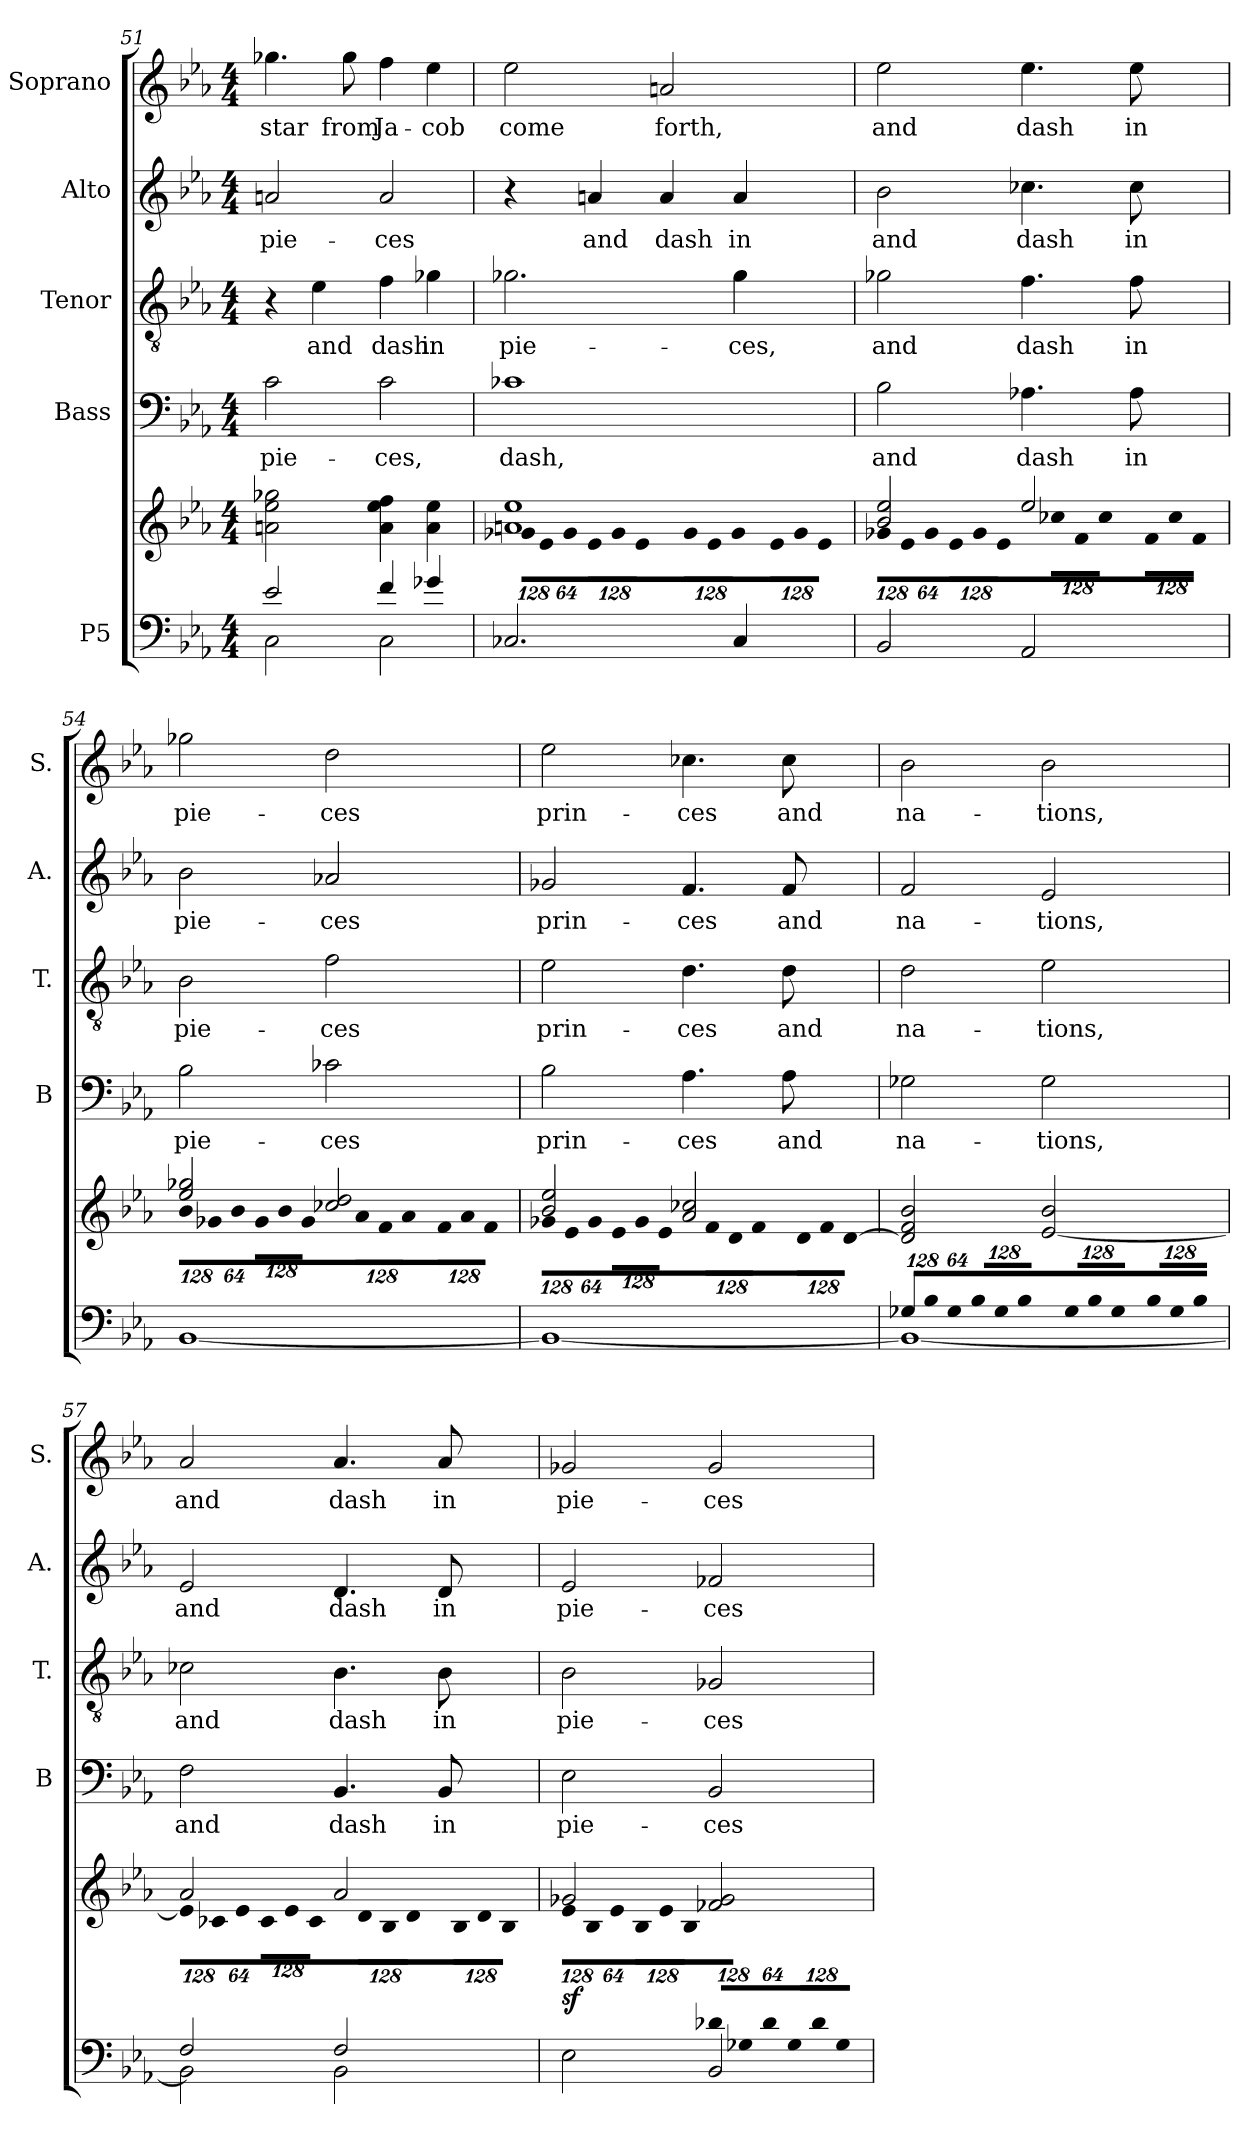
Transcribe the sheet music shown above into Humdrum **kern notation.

**kern	**kern	**dynam	**kern	**text	**kern	**text	**kern	**text	**kern	**text
*part5	*part5	*part5	*part4	*part4	*part3	*part3	*part2	*part2	*part1	*part1
*staff6	*staff5	*staff5/6	*staff4	*staff4	*staff3	*staff3	*staff2	*staff2	*staff1	*staff1
*I"P5	*	*	*I"Bass	*	*I"Tenor	*	*I"Alto	*	*I"Soprano	*
*	*	*	*I'B	*	*I'T.	*	*I'A.	*	*I'S.	*
*clefF4	*clefG2	*	*clefF4	*	*clefGv2	*	*clefG2	*	*clefG2	*
*	*	*	*	*	*ITrd7c12	*	*	*	*	*
*k[b-e-a-]	*k[b-e-a-]	*	*k[b-e-a-]	*	*k[b-e-a-]	*	*k[b-e-a-]	*	*k[b-e-a-]	*
*E-:	*E-:	*	*E-:	*	*E-:	*	*E-:	*	*E-:	*
*M4/4	*M4/4	*	*M4/4	*	*M4/4	*	*M4/4	*	*M4/4	*
=51	=51	=51	=51	=51	=51	=51	=51	=51	=51	=51
*^	*	*	*	*	*	*	*	*	*	*
!	!	!	!	!	!LO:LY:b:color=#000000	!	!	!	!	!	!
!	!	!	!	!	!	!	!	!	!LO:LY:b:color=#000000	!	!
!	!	!	!	!	!	!	!	!	!	!	!LO:LY:b:color=#000000
2e-i/	2Ci\	2ani\ 2ee-i 2gg-Xi	.	2ci\	pie-	4r	.	2ani/	pie-	4.gg-Xi\	star
!	!	!	!	!	!	!	!LO:LY:b:color=#000000	!	!	!	!
.	.	.	.	.	.	4E-i\	and	.	.	.	.
!	!	!	!	!	!	!	!	!	!	!	!LO:LY:b:color=#000000
.	.	.	.	.	.	.	.	.	.	8gg-i\	from
!	!	!	!	!	!LO:LY:b:color=#000000	!	!	!	!	!	!
!	!	!	!	!	!	!	!LO:LY:b:color=#000000	!	!	!	!
!	!	!	!	!	!	!	!	!	!LO:LY:b:color=#000000	!	!
!	!	!	!	!	!	!	!	!	!	!	!LO:LY:b:color=#000000
4fi/	2Ci\	4ai\ 4ee-i 4ffi	.	2ci\	-ces,	4Fi\	dash	2ai/	-ces	4ffi\	Ja-
!	!	!	!	!	!	!	!LO:LY:b:color=#000000	!	!	!	!
!	!	!	!	!	!	!	!	!	!	!	!LO:LY:b:color=#000000
4g-Xi/	.	4ai\ 4ee-i	.	.	.	4G-Xi\	in	.	.	4ee-i\	-cob
*v	*v	*	*	*	*	*	*	*	*	*	*
=52	=52	=52	=52	=52	=52	=52	=52	=52	=52	=52
*	*^	*	*	*	*	*	*	*	*	*
*	*	*Xbrackettup	*	*	*	*	*	*	*	*	*
!	!	!LO:N:vis=8	!	!	!	!	!	!	!	!	!
!	!	!	!	!	!LO:LY:b:color=#000000	!	!	!	!	!	!
!	!	!	!	!	!	!	!LO:LY:b:color=#000000	!	!	!	!
!	!	!	!	!	!	!	!	!	!	!	!LO:LY:b:color=#000000
2.C-Xi/	1ani 1ee-i	1024%85g-Xi\L	.	1c-Xi	dash,	2.G-Xi\	pie-	4r	.	2ee-i\	come
!	!	!LO:N:vis=8	!	!	!	!	!	!	!	!	!
.	.	1024%85e-i\	.	.	.	.	.	.	.	.	.
!	!	!LO:N:vis=8	!	!	!	!	!	!	!	!	!
.	.	512%43g-i\J	.	.	.	.	.	.	.	.	.
!	!	!LO:N:vis=8	!	!	!	!	!	!	!	!	!
!	!	!	!	!	!	!	!	!	!LO:LY:b:color=#000000	!	!
.	.	1024%85e-i\L	.	.	.	.	.	4ani/	and	.	.
!	!	!LO:N:vis=8	!	!	!	!	!	!	!	!	!
.	.	1024%85g-i\	.	.	.	.	.	.	.	.	.
!	!	!LO:N:vis=8	!	!	!	!	!	!	!	!	!
.	.	512%43e-i\J	.	.	.	.	.	.	.	.	.
!	!	!LO:N:vis=8	!	!	!	!	!	!	!	!	!
!	!	!	!	!	!	!	!	!	!LO:LY:b:color=#000000	!	!
!	!	!	!	!	!	!	!	!	!	!	!LO:LY:b:color=#000000
.	.	1024%85g-i\L	.	.	.	.	.	4ai/	dash	2ani/	forth,
!	!	!LO:N:vis=8	!	!	!	!	!	!	!	!	!
.	.	1024%85e-i\	.	.	.	.	.	.	.	.	.
!	!	!LO:N:vis=8	!	!	!	!	!	!	!	!	!
.	.	512%43g-i\J	.	.	.	.	.	.	.	.	.
!	!	!LO:N:vis=8	!	!	!	!	!	!	!	!	!
!	!	!	!	!	!	!	!LO:LY:b:color=#000000	!	!	!	!
!	!	!	!	!	!	!	!	!	!LO:LY:b:color=#000000	!	!
4C-i/	.	1024%85e-i\L	.	.	.	4G-i\	-ces,	4ai/	in	.	.
!	!	!LO:N:vis=8	!	!	!	!	!	!	!	!	!
.	.	1024%85g-i\	.	.	.	.	.	.	.	.	.
!	!	!LO:N:vis=8	!	!	!	!	!	!	!	!	!
.	.	512%43e-i\J	.	.	.	.	.	.	.	.	.
!!LO:LB:g=z
=53	=53	=53	=53	=53	=53	=53	=53	=53	=53	=53	=53
!	!	!LO:N:vis=8	!	!	!	!	!	!	!	!	!
!	!	!	!	!	!LO:LY:b:color=#000000	!	!	!	!	!	!
!	!	!	!	!	!	!	!LO:LY:b:color=#000000	!	!	!	!
!	!	!	!	!	!	!	!	!	!LO:LY:b:color=#000000	!	!
!	!	!	!	!	!	!	!	!	!	!	!LO:LY:b:color=#000000
2BB-i/	2b-i/ 2ee-i	1024%85g-Xi\L	.	2B-i\	and	2G-Xi\	and	2b-i\	and	2ee-i\	and
!	!	!LO:N:vis=8	!	!	!	!	!	!	!	!	!
.	.	1024%85e-i\	.	.	.	.	.	.	.	.	.
!	!	!LO:N:vis=8	!	!	!	!	!	!	!	!	!
.	.	512%43g-i\J	.	.	.	.	.	.	.	.	.
!	!	!LO:N:vis=8	!	!	!	!	!	!	!	!	!
.	.	1024%85e-i\L	.	.	.	.	.	.	.	.	.
!	!	!LO:N:vis=8	!	!	!	!	!	!	!	!	!
.	.	1024%85g-i\	.	.	.	.	.	.	.	.	.
!	!	!LO:N:vis=8	!	!	!	!	!	!	!	!	!
.	.	512%43e-i\J	.	.	.	.	.	.	.	.	.
!	!	!LO:N:vis=8	!	!	!	!	!	!	!	!	!
!	!	!	!	!	!LO:LY:b:color=#000000	!	!	!	!	!	!
!	!	!	!	!	!	!	!LO:LY:b:color=#000000	!	!	!	!
!	!	!	!	!	!	!	!	!	!LO:LY:b:color=#000000	!	!
!	!	!	!	!	!	!	!	!	!	!	!LO:LY:b:color=#000000
2AA-i/	2ee-i/	1024%85cc-Xi\L	.	4.A-Xi\	dash	4.Fi\	dash	4.cc-Xi\	dash	4.ee-i\	dash
!	!	!LO:N:vis=8	!	!	!	!	!	!	!	!	!
.	.	1024%85fi\	.	.	.	.	.	.	.	.	.
!	!	!LO:N:vis=8	!	!	!	!	!	!	!	!	!
.	.	512%43cc-i\J	.	.	.	.	.	.	.	.	.
!	!	!LO:N:vis=8	!	!	!	!	!	!	!	!	!
.	.	1024%85fi\L	.	.	.	.	.	.	.	.	.
!	!	!LO:N:vis=8	!	!	!	!	!	!	!	!	!
.	.	1024%85cc-i\	.	.	.	.	.	.	.	.	.
!	!	!	!	!	!LO:LY:b:color=#000000	!	!	!	!	!	!
!	!	!	!	!	!	!	!LO:LY:b:color=#000000	!	!	!	!
!	!	!	!	!	!	!	!	!	!LO:LY:b:color=#000000	!	!
!	!	!	!	!	!	!	!	!	!	!	!LO:LY:b:color=#000000
.	.	.	.	8A-i\	in	8Fi\	in	8cc-i\	in	8ee-i\	in
!	!	!LO:N:vis=8	!	!	!	!	!	!	!	!	!
.	.	512%43fi\J	.	.	.	.	.	.	.	.	.
=54	=54	=54	=54	=54	=54	=54	=54	=54	=54	=54	=54
!	!	!LO:N:vis=8	!	!	!	!	!	!	!	!	!
!	!	!	!	!	!LO:LY:b:color=#000000	!	!	!	!	!	!
!	!	!	!	!	!	!	!LO:LY:b:color=#000000	!	!	!	!
!	!	!	!	!	!	!	!	!	!LO:LY:b:color=#000000	!	!
!	!	!	!	!	!	!	!	!	!	!	!LO:LY:b:color=#000000
[1BB-i	2ee-i/ 2gg-Xi	1024%85b-i\L	.	2B-i\	pie-	2BB-i\	pie-	2b-i\	pie-	2gg-Xi\	pie-
!	!	!LO:N:vis=8	!	!	!	!	!	!	!	!	!
.	.	1024%85g-Xi\	.	.	.	.	.	.	.	.	.
!	!	!LO:N:vis=8	!	!	!	!	!	!	!	!	!
.	.	512%43b-i\J	.	.	.	.	.	.	.	.	.
!	!	!LO:N:vis=8	!	!	!	!	!	!	!	!	!
.	.	1024%85g-i\L	.	.	.	.	.	.	.	.	.
!	!	!LO:N:vis=8	!	!	!	!	!	!	!	!	!
.	.	1024%85b-i\	.	.	.	.	.	.	.	.	.
!	!	!LO:N:vis=8	!	!	!	!	!	!	!	!	!
.	.	512%43g-i\J	.	.	.	.	.	.	.	.	.
!	!	!LO:N:vis=8	!	!	!	!	!	!	!	!	!
!	!	!	!	!	!LO:LY:b:color=#000000	!	!	!	!	!	!
!	!	!	!	!	!	!	!LO:LY:b:color=#000000	!	!	!	!
!	!	!	!	!	!	!	!	!	!LO:LY:b:color=#000000	!	!
!	!	!	!	!	!	!	!	!	!	!	!LO:LY:b:color=#000000
.	2cc-Xi/ 2ddi	1024%85a-i\L	.	2c-Xi\	-ces	2Fi\	-ces	2a-Xi/	-ces	2ddi\	-ces
!	!	!LO:N:vis=8	!	!	!	!	!	!	!	!	!
.	.	1024%85fi\	.	.	.	.	.	.	.	.	.
!	!	!LO:N:vis=8	!	!	!	!	!	!	!	!	!
.	.	512%43a-i\J	.	.	.	.	.	.	.	.	.
!	!	!LO:N:vis=8	!	!	!	!	!	!	!	!	!
.	.	1024%85fi\L	.	.	.	.	.	.	.	.	.
!	!	!LO:N:vis=8	!	!	!	!	!	!	!	!	!
.	.	1024%85a-i\	.	.	.	.	.	.	.	.	.
!	!	!LO:N:vis=8	!	!	!	!	!	!	!	!	!
.	.	512%43fi\J	.	.	.	.	.	.	.	.	.
=55	=55	=55	=55	=55	=55	=55	=55	=55	=55	=55	=55
!	!	!LO:N:vis=8	!	!	!	!	!	!	!	!	!
!	!	!	!	!	!LO:LY:b:color=#000000	!	!	!	!	!	!
!	!	!	!	!	!	!	!LO:LY:b:color=#000000	!	!	!	!
!	!	!	!	!	!	!	!	!	!LO:LY:b:color=#000000	!	!
!	!	!	!	!	!	!	!	!	!	!	!LO:LY:b:color=#000000
1BB-i_	2b-i/ 2ee-i	1024%85g-Xi\L	.	2B-i\	prin-	2E-i\	prin-	2g-Xi/	prin-	2ee-i\	prin-
!	!	!LO:N:vis=8	!	!	!	!	!	!	!	!	!
.	.	1024%85e-i\	.	.	.	.	.	.	.	.	.
!	!	!LO:N:vis=8	!	!	!	!	!	!	!	!	!
.	.	512%43g-i\J	.	.	.	.	.	.	.	.	.
!	!	!LO:N:vis=8	!	!	!	!	!	!	!	!	!
.	.	1024%85e-i\L	.	.	.	.	.	.	.	.	.
!	!	!LO:N:vis=8	!	!	!	!	!	!	!	!	!
.	.	1024%85g-i\	.	.	.	.	.	.	.	.	.
!	!	!LO:N:vis=8	!	!	!	!	!	!	!	!	!
.	.	512%43e-i\J	.	.	.	.	.	.	.	.	.
!	!	!LO:N:vis=8	!	!	!	!	!	!	!	!	!
!	!	!	!	!	!LO:LY:b:color=#000000	!	!	!	!	!	!
!	!	!	!	!	!	!	!LO:LY:b:color=#000000	!	!	!	!
!	!	!	!	!	!	!	!	!	!LO:LY:b:color=#000000	!	!
!	!	!	!	!	!	!	!	!	!	!	!LO:LY:b:color=#000000
.	2a-i/ 2cc-Xi	1024%85fi\L	.	4.A-i\	-ces	4.Di\	-ces	4.fi/	-ces	4.cc-Xi\	-ces
!	!	!LO:N:vis=8	!	!	!	!	!	!	!	!	!
.	.	1024%85di\	.	.	.	.	.	.	.	.	.
!	!	!LO:N:vis=8	!	!	!	!	!	!	!	!	!
.	.	512%43fi\J	.	.	.	.	.	.	.	.	.
!	!	!LO:N:vis=8	!	!	!	!	!	!	!	!	!
.	.	1024%85di\L	.	.	.	.	.	.	.	.	.
!	!	!LO:N:vis=8	!	!	!	!	!	!	!	!	!
.	.	1024%85fi\	.	.	.	.	.	.	.	.	.
!	!	!	!	!	!LO:LY:b:color=#000000	!	!	!	!	!	!
!	!	!	!	!	!	!	!LO:LY:b:color=#000000	!	!	!	!
!	!	!	!	!	!	!	!	!	!LO:LY:b:color=#000000	!	!
!	!	!	!	!	!	!	!	!	!	!	!LO:LY:b:color=#000000
.	.	.	.	8A-i\	and	8Di\	and	8fi/	and	8cc-i\	and
!	!	!LO:N:vis=8	!	!	!	!	!	!	!	!	!
.	.	[512%43di\J	.	.	.	.	.	.	.	.	.
*	*v	*v	*	*	*	*	*	*	*	*	*
=56	=56	=56	=56	=56	=56	=56	=56	=56	=56	=56
*Xbrackettup	*	*	*	*	*	*	*	*	*	*
*	*^	*	*	*	*	*	*	*	*	*
!LO:N:vis=8	!	!	!	!	!	!	!	!	!	!	!
*^	*v	*v	*	*	*	*	*	*	*	*	*
*	*	*^	*	*	*	*	*	*	*	*	*
!	!	!	!	!	!	!LO:LY:b:color=#000000	!	!	!	!	!	!
*	*	*v	*v	*	*	*	*	*	*	*	*	*
*	*	*^	*	*	*	*	*	*	*	*	*
!	!	!	!	!	!	!	!	!LO:LY:b:color=#000000	!	!	!	!
*	*	*v	*v	*	*	*	*	*	*	*	*	*
*	*	*^	*	*	*	*	*	*	*	*	*
!	!	!	!	!	!	!	!	!	!	!LO:LY:b:color=#000000	!	!
*	*	*v	*v	*	*	*	*	*	*	*	*	*
*	*	*^	*	*	*	*	*	*	*	*	*
!	!	!	!	!	!	!	!	!	!	!	!	!LO:LY:b:color=#000000
*	*	*v	*v	*	*	*	*	*	*	*	*	*
1024%85G-Xi/L	1BB-i_	2di/] 2fi 2b-i	.	2G-Xi\	na-	2Di\	na-	2fi/	na-	2b-i\	na-
!LO:N:vis=8	!	!	!	!	!	!	!	!	!	!	!
1024%85B-i/	.	.	.	.	.	.	.	.	.	.	.
!LO:N:vis=8	!	!	!	!	!	!	!	!	!	!	!
512%43G-i/J	.	.	.	.	.	.	.	.	.	.	.
!LO:N:vis=8	!	!	!	!	!	!	!	!	!	!	!
1024%85B-i/L	.	.	.	.	.	.	.	.	.	.	.
!LO:N:vis=8	!	!	!	!	!	!	!	!	!	!	!
1024%85G-i/	.	.	.	.	.	.	.	.	.	.	.
!LO:N:vis=8	!	!	!	!	!	!	!	!	!	!	!
512%43B-i/J	.	.	.	.	.	.	.	.	.	.	.
!LO:N:vis=8	!	!	!	!	!	!	!	!	!	!	!
!	!	!	!	!	!LO:LY:b:color=#000000	!	!	!	!	!	!
!	!	!	!	!	!	!	!LO:LY:b:color=#000000	!	!	!	!
!	!	!	!	!	!	!	!	!	!LO:LY:b:color=#000000	!	!
!	!	!	!	!	!	!	!	!	!	!	!LO:LY:b:color=#000000
1024%85G-i/L	.	[2e-i/ 2b-i	.	2G-i\	-tions,	2E-i\	-tions,	2e-i/	-tions,	2b-i\	-tions,
!LO:N:vis=8	!	!	!	!	!	!	!	!	!	!	!
1024%85B-i/	.	.	.	.	.	.	.	.	.	.	.
!LO:N:vis=8	!	!	!	!	!	!	!	!	!	!	!
512%43G-i/J	.	.	.	.	.	.	.	.	.	.	.
!LO:N:vis=8	!	!	!	!	!	!	!	!	!	!	!
1024%85B-i/L	.	.	.	.	.	.	.	.	.	.	.
!LO:N:vis=8	!	!	!	!	!	!	!	!	!	!	!
1024%85G-i/	.	.	.	.	.	.	.	.	.	.	.
!LO:N:vis=8	!	!	!	!	!	!	!	!	!	!	!
512%43B-i/J	.	.	.	.	.	.	.	.	.	.	.
!!LO:PB:g=z
=57	=57	=57	=57	=57	=57	=57	=57	=57	=57	=57	=57
*	*	*^	*	*	*	*	*	*	*	*	*
!	!	!	!LO:N:vis=8	!	!	!	!	!	!	!	!	!
!	!	!	!	!	!	!LO:LY:b:color=#000000	!	!	!	!	!	!
!	!	!	!	!	!	!	!	!LO:LY:b:color=#000000	!	!	!	!
!	!	!	!	!	!	!	!	!	!	!LO:LY:b:color=#000000	!	!
!	!	!	!	!	!	!	!	!	!	!	!	!LO:LY:b:color=#000000
2Fi/	2BB-i\]	2a-i/	1024%85e-i\L]	.	2Fi\	and	2C-Xi\	and	2e-i/	and	2a-i/	and
!	!	!	!LO:N:vis=8	!	!	!	!	!	!	!	!	!
.	.	.	1024%85c-Xi\	.	.	.	.	.	.	.	.	.
!	!	!	!LO:N:vis=8	!	!	!	!	!	!	!	!	!
.	.	.	512%43e-i\J	.	.	.	.	.	.	.	.	.
!	!	!	!LO:N:vis=8	!	!	!	!	!	!	!	!	!
.	.	.	1024%85c-i\L	.	.	.	.	.	.	.	.	.
!	!	!	!LO:N:vis=8	!	!	!	!	!	!	!	!	!
.	.	.	1024%85e-i\	.	.	.	.	.	.	.	.	.
!	!	!	!LO:N:vis=8	!	!	!	!	!	!	!	!	!
.	.	.	512%43c-i\J	.	.	.	.	.	.	.	.	.
!	!	!	!LO:N:vis=8	!	!	!	!	!	!	!	!	!
!	!	!	!	!	!	!LO:LY:b:color=#000000	!	!	!	!	!	!
!	!	!	!	!	!	!	!	!LO:LY:b:color=#000000	!	!	!	!
!	!	!	!	!	!	!	!	!	!	!LO:LY:b:color=#000000	!	!
!	!	!	!	!	!	!	!	!	!	!	!	!LO:LY:b:color=#000000
2Fi/	2BB-i\	2a-i/	1024%85di\L	.	4.BB-i/	dash	4.BB-i\	dash	4.di/	dash	4.a-i/	dash
!	!	!	!LO:N:vis=8	!	!	!	!	!	!	!	!	!
.	.	.	1024%85B-i\	.	.	.	.	.	.	.	.	.
!	!	!	!LO:N:vis=8	!	!	!	!	!	!	!	!	!
.	.	.	512%43di\J	.	.	.	.	.	.	.	.	.
!	!	!	!LO:N:vis=8	!	!	!	!	!	!	!	!	!
.	.	.	1024%85B-i\L	.	.	.	.	.	.	.	.	.
!	!	!	!LO:N:vis=8	!	!	!	!	!	!	!	!	!
.	.	.	1024%85di\	.	.	.	.	.	.	.	.	.
!	!	!	!	!	!	!LO:LY:b:color=#000000	!	!	!	!	!	!
!	!	!	!	!	!	!	!	!LO:LY:b:color=#000000	!	!	!	!
!	!	!	!	!	!	!	!	!	!	!LO:LY:b:color=#000000	!	!
!	!	!	!	!	!	!	!	!	!	!	!	!LO:LY:b:color=#000000
.	.	.	.	.	8BB-i/	in	8BB-i\	in	8di/	in	8a-i/	in
!	!	!	!LO:N:vis=8	!	!	!	!	!	!	!	!	!
.	.	.	512%43B-i\J	.	.	.	.	.	.	.	.	.
=58	=58	=58	=58	=58	=58	=58	=58	=58	=58	=58	=58	=58
!	!	!	!LO:N:vis=8	!	!	!	!	!	!	!	!	!
!	!	!	!	!	!	!LO:LY:b:color=#000000	!	!	!	!	!	!
!	!	!	!	!	!	!	!	!LO:LY:b:color=#000000	!	!	!	!
!	!	!	!	!	!	!	!	!	!	!LO:LY:b:color=#000000	!	!
!	!	!	!	!	!	!	!	!	!	!	!	!LO:LY:b:color=#000000
2ryy	2E-i\	2g-Xi/	1024%85e-i\L	sf	2E-i\	pie-	2BB-i\	pie-	2e-i/	pie-	2g-Xi/	pie-
!	!	!	!LO:N:vis=8	!	!	!	!	!	!	!	!	!
.	.	.	1024%85B-i\	.	.	.	.	.	.	.	.	.
!	!	!	!LO:N:vis=8	!	!	!	!	!	!	!	!	!
.	.	.	512%43e-i\J	.	.	.	.	.	.	.	.	.
!	!	!	!LO:N:vis=8	!	!	!	!	!	!	!	!	!
.	.	.	1024%85B-i\L	.	.	.	.	.	.	.	.	.
!	!	!	!LO:N:vis=8	!	!	!	!	!	!	!	!	!
.	.	.	1024%85e-i\	.	.	.	.	.	.	.	.	.
!	!	!	!LO:N:vis=8	!	!	!	!	!	!	!	!	!
.	.	.	512%43B-i\J	.	.	.	.	.	.	.	.	.
!LO:N:vis=8	!	!	!	!	!	!	!	!	!	!	!	!
!	!	!	!	!	!	!LO:LY:b:color=#000000	!	!	!	!	!	!
!	!	!	!	!	!	!	!	!LO:LY:b:color=#000000	!	!	!	!
!	!	!	!	!	!	!	!	!	!	!LO:LY:b:color=#000000	!	!
!	!	!	!	!	!	!	!	!	!	!	!	!LO:LY:b:color=#000000
1024%85d-Xi/L	2BB-i/	2f-Xi/ 2g-i	2ryy	.	2BB-i/	-ces	2GG-Xi/	-ces	2f-Xi/	-ces	2g-i/	-ces
!LO:N:vis=8	!	!	!	!	!	!	!	!	!	!	!	!
1024%85G-Xi/	.	.	.	.	.	.	.	.	.	.	.	.
!LO:N:vis=8	!	!	!	!	!	!	!	!	!	!	!	!
512%43d-i/J	.	.	.	.	.	.	.	.	.	.	.	.
!LO:N:vis=8	!	!	!	!	!	!	!	!	!	!	!	!
1024%85G-i/L	.	.	.	.	.	.	.	.	.	.	.	.
!LO:N:vis=8	!	!	!	!	!	!	!	!	!	!	!	!
1024%85d-i/	.	.	.	.	.	.	.	.	.	.	.	.
!LO:N:vis=8	!	!	!	!	!	!	!	!	!	!	!	!
512%43G-i/J	.	.	.	.	.	.	.	.	.	.	.	.
*v	*v	*	*	*	*	*	*	*	*	*	*	*
*	*v	*v	*	*	*	*	*	*	*	*	*
=	=	=	=	=	=	=	=	=	=	=
*-	*-	*-	*-	*-	*-	*-	*-	*-	*-	*-
